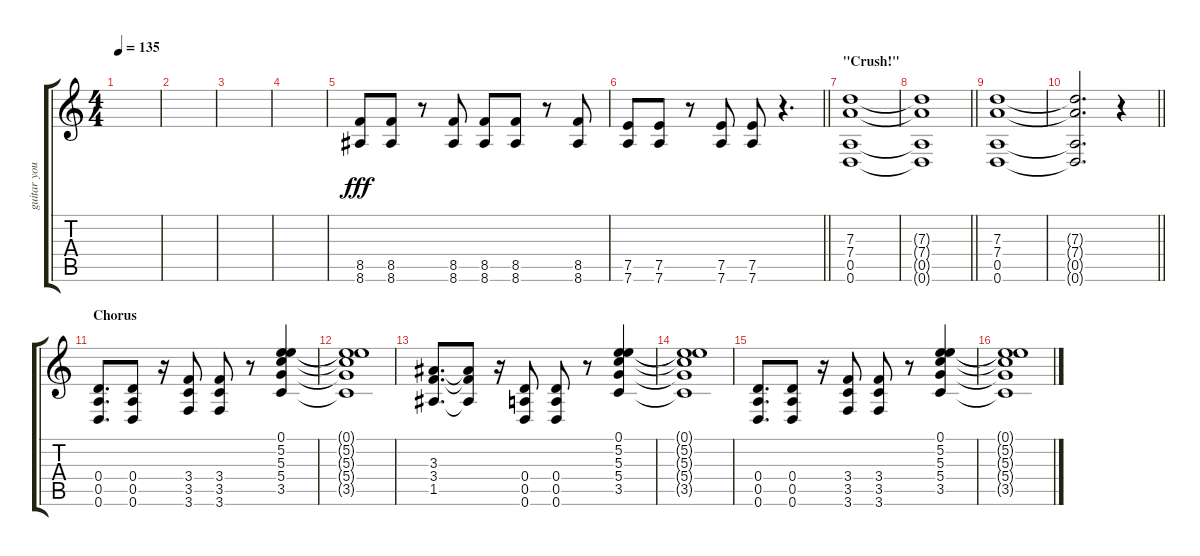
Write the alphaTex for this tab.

\track ("guitar young" "guitar you") {instrument distortionguitar}
\staff {score tabs}
\tuning (E4 B3 G3 D3 A2 D2) {hide}
\ts (4 4)
\tempo 135
\clef g2
\ks c
|
|
|
|
(8.5 8.6).8{dy fff} (8.5 8.6).8 r.8 (8.5 8.6).8 (8.5 8.6).8 (8.5 8.6).8 r.8 (8.5 8.6).8 |
\barLineRight lightlight
(7.5 7.6).8 (7.5 7.6).8 r.8 (7.5 7.6).8 (7.5 7.6).8 r.4{d} |
\section ("" "\"Crush!\"")
(7.3 7.4 0.5 0.6).1 |
\barLineRight lightlight
(7.3{t} 7.4{t} 0.5{t} 0.6{t}).1 |
(7.3 7.4 0.5 0.6).1 |
\barLineRight lightlight
(7.3{t} 7.4{t} 0.5{t} 0.6{t}).2{d} r.4 |
\section ("" "Chorus")
(0.4 0.5 0.6).8{d} (0.4 0.5 0.6).8 r.16 (3.4 3.5 3.6).8 (3.4 3.5 3.6).8 r.8 (0.1 5.2 5.3 5.4 3.5).4 |
(0.1{t} 5.2{t} 5.3{t} 5.4{t} 3.5{t}).1 |
(3.3 3.4 1.5).8{d} (3.3{t} 3.4{t} 1.5{t}).8 r.16 (0.4 0.5 0.6).8 (0.4 0.5 0.6).8 r.8 (0.1 5.2 5.3 5.4 3.5).4 |
(0.1{t} 5.2{t} 5.3{t} 5.4{t} 3.5{t}).1 |
(0.4 0.5 0.6).8{d} (0.4 0.5 0.6).8 r.16 (3.4 3.5 3.6).8 (3.4 3.5 3.6).8 r.8 (0.1 5.2 5.3 5.4 3.5).4 |
(0.1{t} 5.2{t} 5.3{t} 5.4{t} 3.5{t}).1
